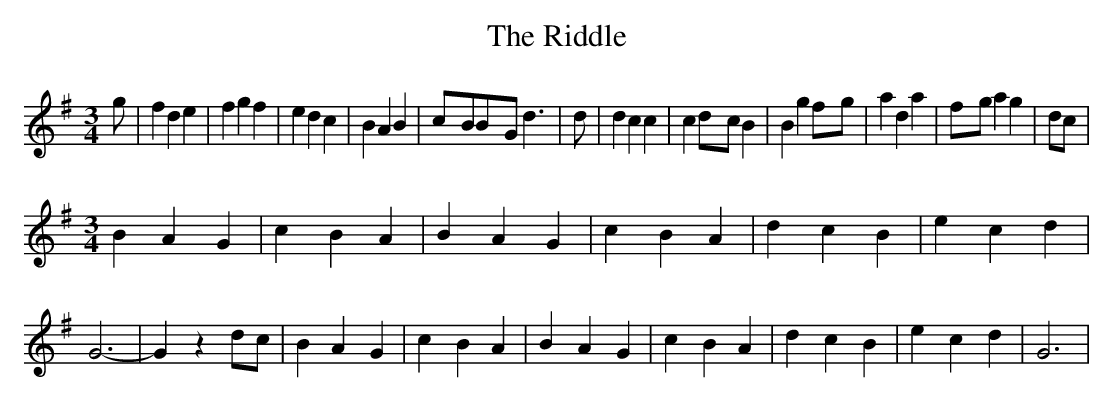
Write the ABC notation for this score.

X:1
T:The Riddle
M:3/4
L:1/4
K:G
 g/2| f d e| f g f| e d c| B A B|c/2-B/2B/2-G/2 d3/2| d/2| d c c| cd/2-c/2 B|\
 B gf/2-g/2| a d a|f/2-g/2 a g| d/2c/2|
M:3/4
 B A G| c B A| B A G| c B A| d c B| e c d| G3-| G z d/2c/2| B A G|\
 c B A| B A G| c B A| d c B| e c d| G3|
